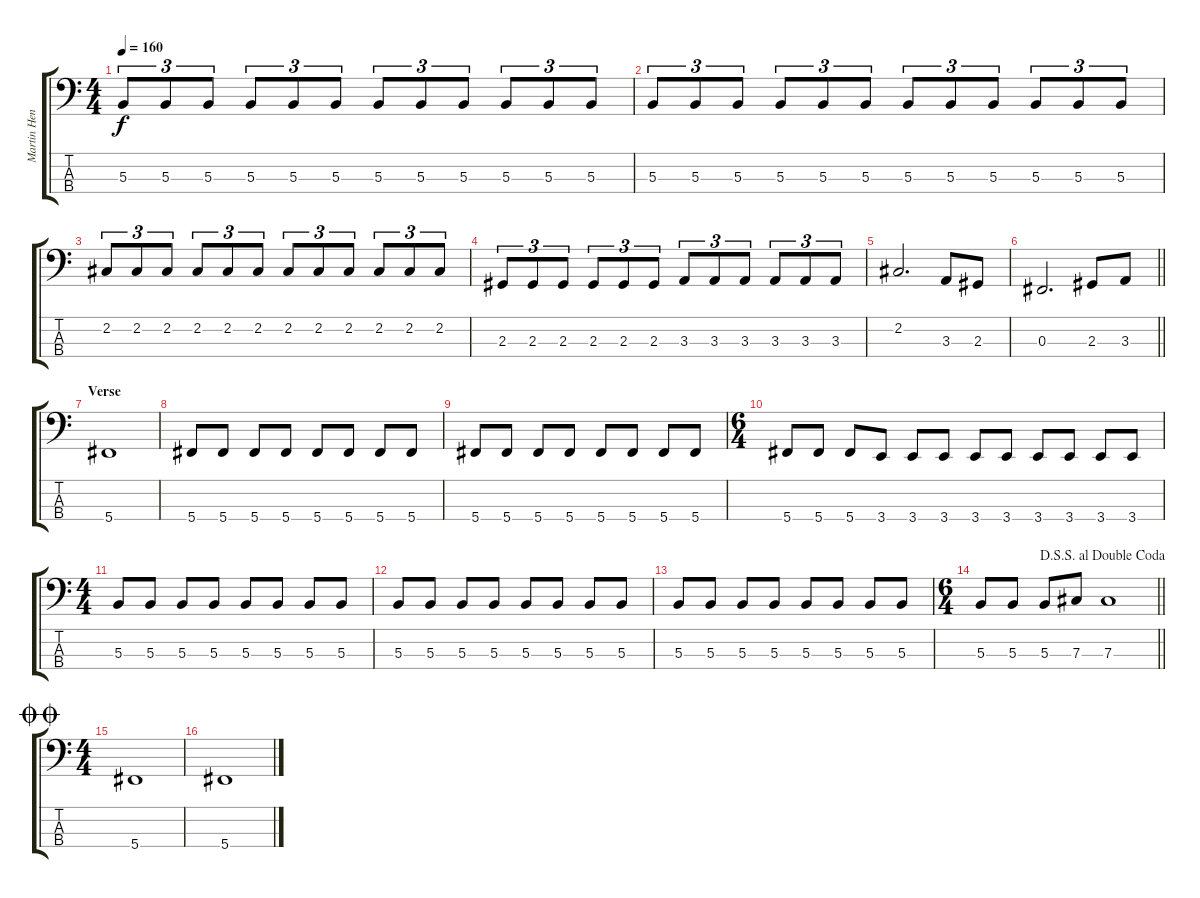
\track ("Martin Henriksson" "Martin Hen") {instrument electricbassfinger}
\staff {score tabs}
\tuning (E2 B1 Gb1 Db1) {hide}
\ts (4 4)
\tempo 160
\clef f4
\ks c
5.3.8{tu (3 2) dy f} 5.3.8{tu (3 2)} 5.3.8{tu (3 2)} 5.3.8{tu (3 2)} 5.3.8{tu (3 2)} 5.3.8{tu (3 2)} 5.3.8{tu (3 2)} 5.3.8{tu (3 2)} 5.3.8{tu (3 2)} 5.3.8{tu (3 2)} 5.3.8{tu (3 2)} 5.3.8{tu (3 2)} |
5.3.8{tu (3 2)} 5.3.8{tu (3 2)} 5.3.8{tu (3 2)} 5.3.8{tu (3 2)} 5.3.8{tu (3 2)} 5.3.8{tu (3 2)} 5.3.8{tu (3 2)} 5.3.8{tu (3 2)} 5.3.8{tu (3 2)} 5.3.8{tu (3 2)} 5.3.8{tu (3 2)} 5.3.8{tu (3 2)} |
2.2.8{tu (3 2)} 2.2.8{tu (3 2)} 2.2.8{tu (3 2)} 2.2.8{tu (3 2)} 2.2.8{tu (3 2)} 2.2.8{tu (3 2)} 2.2.8{tu (3 2)} 2.2.8{tu (3 2)} 2.2.8{tu (3 2)} 2.2.8{tu (3 2)} 2.2.8{tu (3 2)} 2.2.8{tu (3 2)} |
2.3.8{tu (3 2)} 2.3.8{tu (3 2)} 2.3.8{tu (3 2)} 2.3.8{tu (3 2)} 2.3.8{tu (3 2)} 2.3.8{tu (3 2)} 3.3.8{tu (3 2)} 3.3.8{tu (3 2)} 3.3.8{tu (3 2)} 3.3.8{tu (3 2)} 3.3.8{tu (3 2)} 3.3.8{tu (3 2)} |
2.2.2{d} 3.3.8 2.3.8 |
\barLineRight lightlight
0.3.2{d} 2.3.8 3.3.8 |
\section ("" "Verse")
5.4.1 |
5.4.8 5.4.8 5.4.8 5.4.8 5.4.8 5.4.8 5.4.8 5.4.8 |
5.4.8 5.4.8 5.4.8 5.4.8 5.4.8 5.4.8 5.4.8 5.4.8 |
\ts (6 4)
5.4.8 5.4.8 5.4.8 3.4.8 3.4.8 3.4.8 3.4.8 3.4.8 3.4.8 3.4.8 3.4.8 3.4.8 |
\ts (4 4)
5.3.8 5.3.8 5.3.8 5.3.8 5.3.8 5.3.8 5.3.8 5.3.8 |
5.3.8 5.3.8 5.3.8 5.3.8 5.3.8 5.3.8 5.3.8 5.3.8 |
5.3.8 5.3.8 5.3.8 5.3.8 5.3.8 5.3.8 5.3.8 5.3.8 |
\ts (6 4)
\jump dalsegnosegnoaldoublecoda
\barLineRight lightlight
5.3.8 5.3.8 5.3.8 7.3.8 7.3.1 |
\ts (4 4)
\jump doublecoda
5.4.1 |
5.4.1
